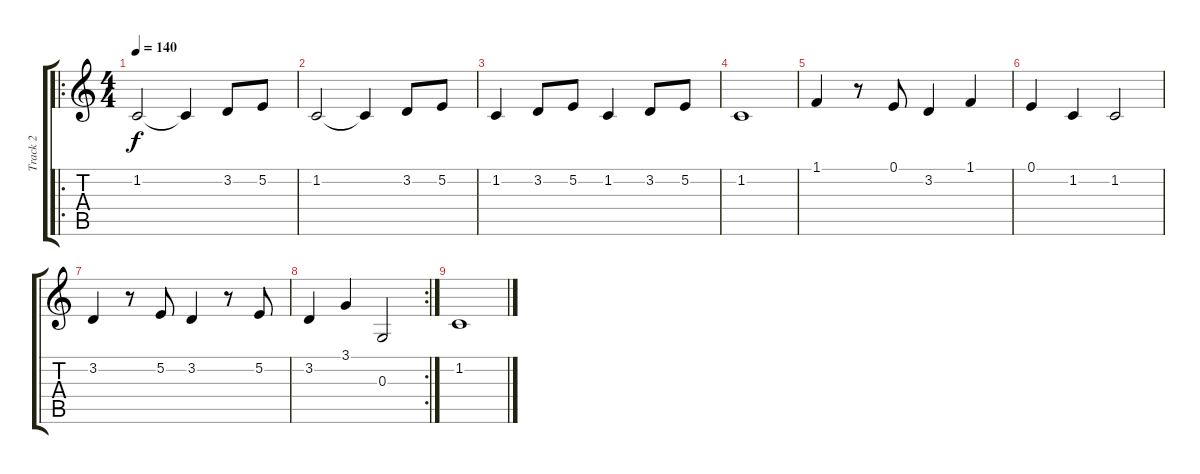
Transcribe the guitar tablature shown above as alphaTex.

\track ("Track 2" "Track 2") {instrument acousticgrandpiano}
\staff {score tabs}
\tuning (E4 B3 G3 D3 A2 E2) {hide}
\ro
\ts (4 4)
\tempo 140
\clef g2
\ks c
1.2.2{dy f instrument acousticgrandpiano} 1.2{t}.4 3.2.8 5.2.8 |
1.2.2 1.2{t}.4 3.2.8 5.2.8 |
1.2.4 3.2.8 5.2.8 1.2.4 3.2.8 5.2.8 |
1.2.1 |
1.1.4 r.8 0.1.8 3.2.4 1.1.4 |
0.1.4 1.2.4 1.2.2 |
3.2.4 r.8 5.2.8 3.2.4 r.8 5.2.8 |
\rc 2
3.2.4 3.1.4 0.3.2 |
1.2.1
